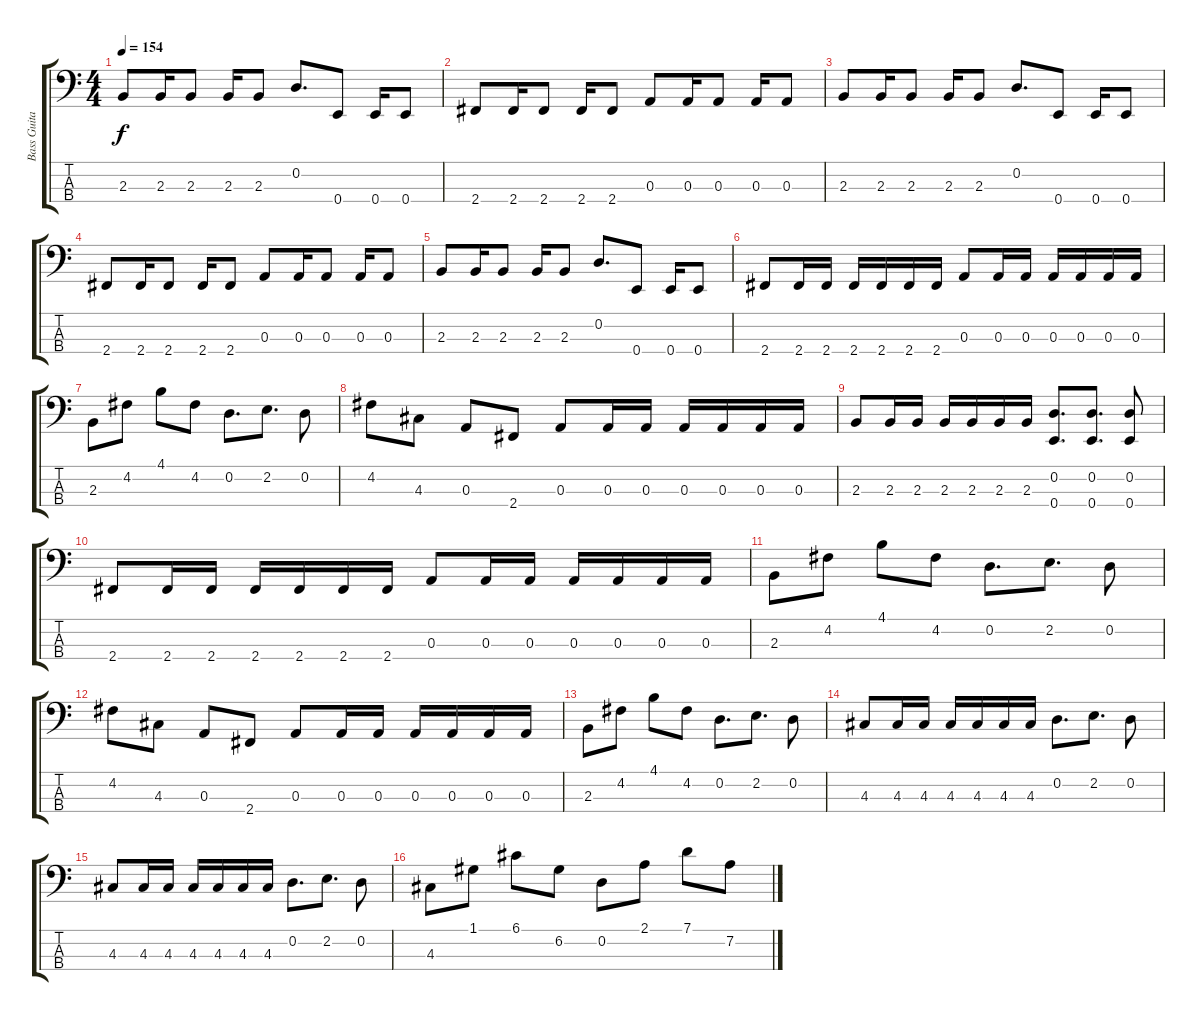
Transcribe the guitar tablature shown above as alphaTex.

\track ("Bass Guitar" "Bass Guita") {instrument electricbassfinger}
\staff {score tabs}
\tuning (G2 D2 A1 E1) {hide}
\ts (4 4)
\tempo 154
\clef f4
\ks c
2.3.8{dy f} 2.3.16 2.3.8 2.3.16 2.3.8 0.2.8{d} 0.4.8 0.4.16 0.4.8 |
2.4.8 2.4.16 2.4.8 2.4.16 2.4.8 0.3.8 0.3.16 0.3.8 0.3.16 0.3.8 |
2.3.8 2.3.16 2.3.8 2.3.16 2.3.8 0.2.8{d} 0.4.8 0.4.16 0.4.8 |
2.4.8 2.4.16 2.4.8 2.4.16 2.4.8 0.3.8 0.3.16 0.3.8 0.3.16 0.3.8 |
2.3.8 2.3.16 2.3.8 2.3.16 2.3.8 0.2.8{d} 0.4.8 0.4.16 0.4.8 |
2.4.8 2.4.16 2.4.16 2.4.16 2.4.16 2.4.16 2.4.16 0.3.8 0.3.16 0.3.16 0.3.16 0.3.16 0.3.16 0.3.16 |
2.3.8 4.2.8 4.1.8 4.2.8 0.2.8{d} 2.2.8{d} 0.2.8 |
4.2.8 4.3.8 0.3.8 2.4.8 0.3.8 0.3.16 0.3.16 0.3.16 0.3.16 0.3.16 0.3.16 |
2.3.8 2.3.16 2.3.16 2.3.16 2.3.16 2.3.16 2.3.16 (0.2 0.4).8{d} (0.2 0.4).8{d} (0.2 0.4).8 |
2.4.8 2.4.16 2.4.16 2.4.16 2.4.16 2.4.16 2.4.16 0.3.8 0.3.16 0.3.16 0.3.16 0.3.16 0.3.16 0.3.16 |
2.3.8 4.2.8 4.1.8 4.2.8 0.2.8{d} 2.2.8{d} 0.2.8 |
4.2.8 4.3.8 0.3.8 2.4.8 0.3.8 0.3.16 0.3.16 0.3.16 0.3.16 0.3.16 0.3.16 |
2.3.8 4.2.8 4.1.8 4.2.8 0.2.8{d} 2.2.8{d} 0.2.8 |
4.3.8 4.3.16 4.3.16 4.3.16 4.3.16 4.3.16 4.3.16 0.2.8{d} 2.2.8{d} 0.2.8 |
4.3.8 4.3.16 4.3.16 4.3.16 4.3.16 4.3.16 4.3.16 0.2.8{d} 2.2.8{d} 0.2.8 |
4.3.8 1.1.8 6.1.8 6.2.8 0.2.8 2.1.8 7.1.8 7.2.8
